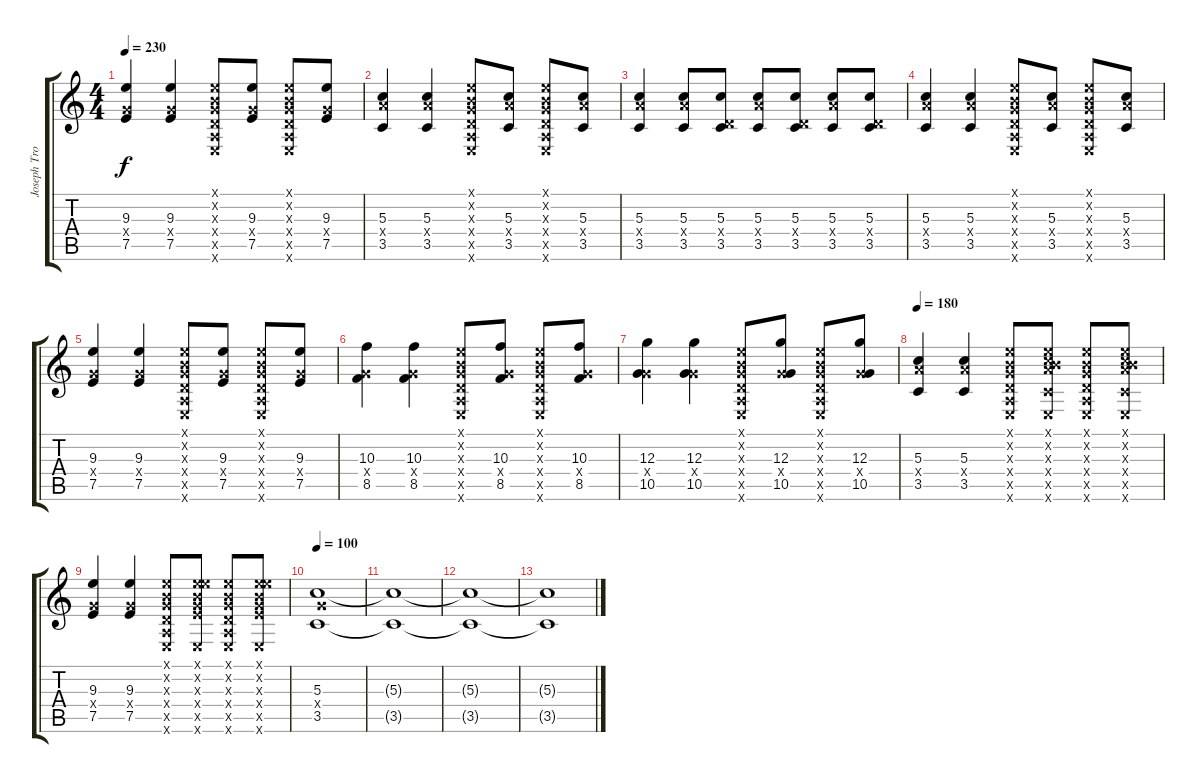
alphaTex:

\track ("Joseph Trohman (Lead Guitar)" "Joseph Tro") {instrument distortionguitar}
\staff {score tabs}
\tuning (E4 B3 G3 D3 A2 E2) {hide}
\ts (4 4)
\tempo 230
\clef g2
\ks c
(9.3 5.4{x} 7.5).4{dy f volume 8} (9.3 5.4{x} 7.5).4 (0.1{x} 0.2{x} 0.3{x} 0.4{x} 0.5{x} 0.6{x}).8 (9.3 5.4{x} 7.5).8 (0.1{x} 0.2{x} 0.3{x} 0.4{x} 0.5{x} 0.6{x}).8 (9.3 5.4{x} 7.5).8 |
(5.3 7.4{x} 3.5).4{volume 8} (5.3 7.4{x} 3.5).4 (0.1{x} 0.2{x} 0.3{x} 0.4{x} 0.5{x} 0.6{x}).8 (5.3 7.4{x} 3.5).8 (0.1{x} 0.2{x} 0.3{x} 0.4{x} 0.5{x} 0.6{x}).8 (5.3 7.4{x} 3.5).8 |
(5.3 7.4{x} 3.5).4{volume 8} (5.3 7.4{x} 3.5).8 (5.3 0.4{x} 3.5).8 (5.3 7.4{x} 3.5).8 (5.3 0.4{x} 3.5).8 (5.3 7.4{x} 3.5).8 (5.3 0.4{x} 3.5).8 |
(5.3 7.4{x} 3.5).4{volume 8} (5.3 7.4{x} 3.5).4 (0.1{x} 0.2{x} 0.3{x} 0.4{x} 0.5{x} 0.6{x}).8 (5.3 7.4{x} 3.5).8 (0.1{x} 0.2{x} 0.3{x} 0.4{x} 0.5{x} 0.6{x}).8 (5.3 7.4{x} 3.5).8 |
(9.3 5.4{x} 7.5).4{volume 8} (9.3 5.4{x} 7.5).4 (0.1{x} 0.2{x} 0.3{x} 0.4{x} 0.5{x} 0.6{x}).8 (9.3 5.4{x} 7.5).8 (0.1{x} 0.2{x} 0.3{x} 0.4{x} 0.5{x} 0.6{x}).8 (9.3 5.4{x} 7.5).8 |
(10.3 5.4{x} 8.5).4{volume 8} (10.3 5.4{x} 8.5).4 (0.1{x} 0.2{x} 0.3{x} 0.4{x} 0.5{x} 0.6{x}).8 (10.3 5.4{x} 8.5).8 (0.1{x} 0.2{x} 0.3{x} 0.4{x} 0.5{x} 0.6{x}).8 (10.3 5.4{x} 8.5).8 |
(12.3 5.4{x} 10.5).4{volume 8} (12.3 5.4{x} 10.5).4 (0.1{x} 0.2{x} 0.3{x} 0.4{x} 0.5{x} 0.6{x}).8 (12.3 5.4{x} 10.5).8 (0.1{x} 0.2{x} 0.3{x} 0.4{x} 0.5{x} 0.6{x}).8 (12.3 5.4{x} 10.5).8 |
\tempo 180
(5.3 7.4{x} 3.5).4{volume 8} (5.3 7.4{x} 3.5).4 (0.1{x} 0.2{x} 0.3{x} 0.4{x} 0.5{x} 0.6{x}).8 (0.1{x} 0.2{x} 5.3{x} 7.4{x} 3.5{x} 0.6{x}).8 (0.1{x} 0.2{x} 0.3{x} 0.4{x} 0.5{x} 0.6{x}).8 (0.1{x} 0.2{x} 5.3{x} 7.4{x} 3.5{x} 0.6{x}).8 |
(9.3 5.4{x} 7.5).4 (9.3 5.4{x} 7.5).4 (0.1{x} 0.2{x} 0.3{x} 0.4{x} 0.5{x} 0.6{x}).8 (0.1{x} 0.2{x} 9.3{x} 5.4{x} 7.5{x} 0.6{x}).8 (0.1{x} 0.2{x} 0.3{x} 0.4{x} 0.5{x} 0.6{x}).8 (0.1{x} 0.2{x} 9.3{x} 5.4{x} 7.5{x} 0.6{x}).8 |
\tempo 100
(5.3 5.4{x} 3.5).1 |
(5.3{t} 3.5{t}).1 |
(5.3{t} 3.5{t}).1 |
(5.3{t} 3.5{t}).1
